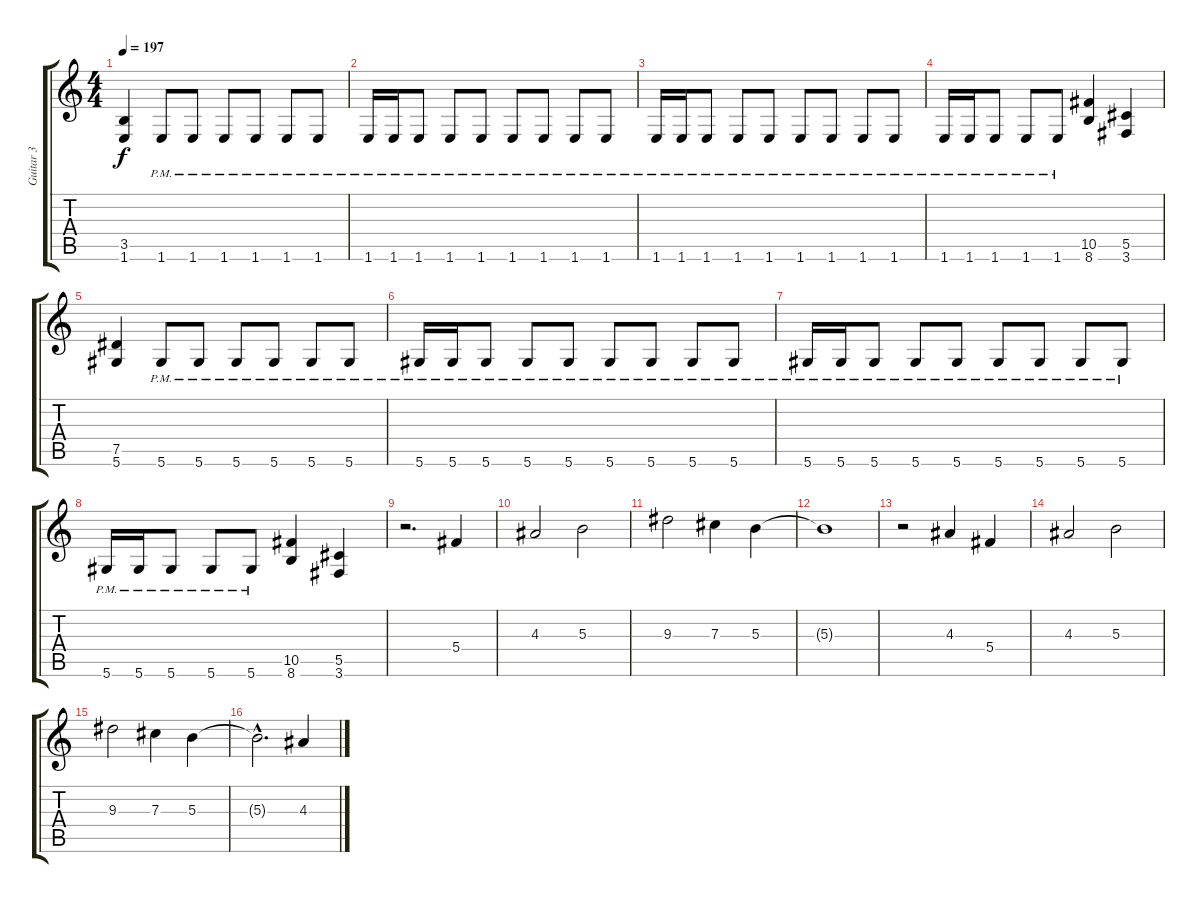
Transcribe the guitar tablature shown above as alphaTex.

\track ("Guitar 3" "Guitar 3") {instrument overdrivenguitar}
\staff {score tabs}
\tuning (Eb4 Bb3 Gb3 Db3 Ab2 Eb2) {hide}
\ts (4 4)
\tempo 197
\clef g2
\ks c
(3.5 1.6).4{dy f} 1.6{pm}.8 1.6{pm}.8 1.6{pm}.8 1.6{pm}.8 1.6{pm}.8 1.6{pm}.8 |
1.6{pm}.16 1.6{pm}.16 1.6{pm}.8 1.6{pm}.8 1.6{pm}.8 1.6{pm}.8 1.6{pm}.8 1.6{pm}.8 1.6{pm}.8 |
1.6{pm}.16 1.6{pm}.16 1.6{pm}.8 1.6{pm}.8 1.6{pm}.8 1.6{pm}.8 1.6{pm}.8 1.6{pm}.8 1.6{pm}.8 |
1.6{pm}.16 1.6{pm}.16 1.6{pm}.8 1.6{pm}.8 1.6{pm}.8 (10.5 8.6).4 (5.5 3.6).4 |
(7.5 5.6).4 5.6{pm}.8 5.6{pm}.8 5.6{pm}.8 5.6{pm}.8 5.6{pm}.8 5.6{pm}.8 |
5.6{pm}.16 5.6{pm}.16 5.6{pm}.8 5.6{pm}.8 5.6{pm}.8 5.6{pm}.8 5.6{pm}.8 5.6{pm}.8 5.6{pm}.8 |
5.6{pm}.16 5.6{pm}.16 5.6{pm}.8 5.6{pm}.8 5.6{pm}.8 5.6{pm}.8 5.6{pm}.8 5.6{pm}.8 5.6{pm}.8 |
5.6{pm}.16 5.6{pm}.16 5.6{pm}.8 5.6{pm}.8 5.6{pm}.8 (10.5 8.6).4 (5.5 3.6).4 |
\section ("" "")
r.2{d volume 16} 5.4.4 |
4.3.2 5.3.2 |
9.3.2 7.3.4 5.3.4 |
5.3{t}.1 |
r.2 4.3.4 5.4.4 |
4.3.2 5.3.2 |
9.3.2 7.3.4 5.3.4 |
5.3{hac t}.2{d} 4.3.4
